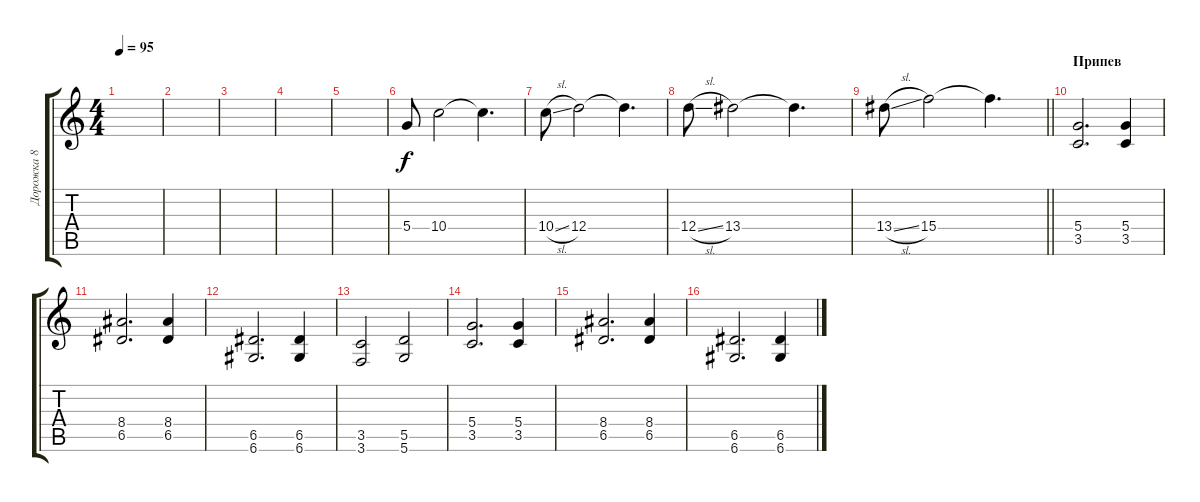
\track ("Дорожка 8" "Дорожка 8") {instrument overdrivenguitar}
\staff {score tabs}
\tuning (E4 B3 G3 D3 A2 D2) {hide}
\ts (4 4)
\tempo 95
\clef g2
\ks c
|
|
|
|
|
5.4.8{volume 13} 10.4.2 10.4{t}.4{d} |
10.4{sl}.8 12.4.2 12.4{t}.4{d} |
12.4{sl}.8 13.4.2 13.4{t}.4{d} |
\barLineRight lightlight
13.4{sl}.8 15.4.2 15.4{t}.4{d} |
\section ("" "Припев ")
(5.4 3.5).2{d volume 15 instrument distortionguitar} (5.4 3.5).4 |
(8.4 6.5).2{d} (8.4 6.5).4 |
(6.5 6.6).2{d} (6.5 6.6).4 |
(3.5 3.6).2 (5.5 5.6).2 |
(5.4 3.5).2{d} (5.4 3.5).4 |
(8.4 6.5).2{d} (8.4 6.5).4 |
(6.5 6.6).2{d} (6.5 6.6).4
